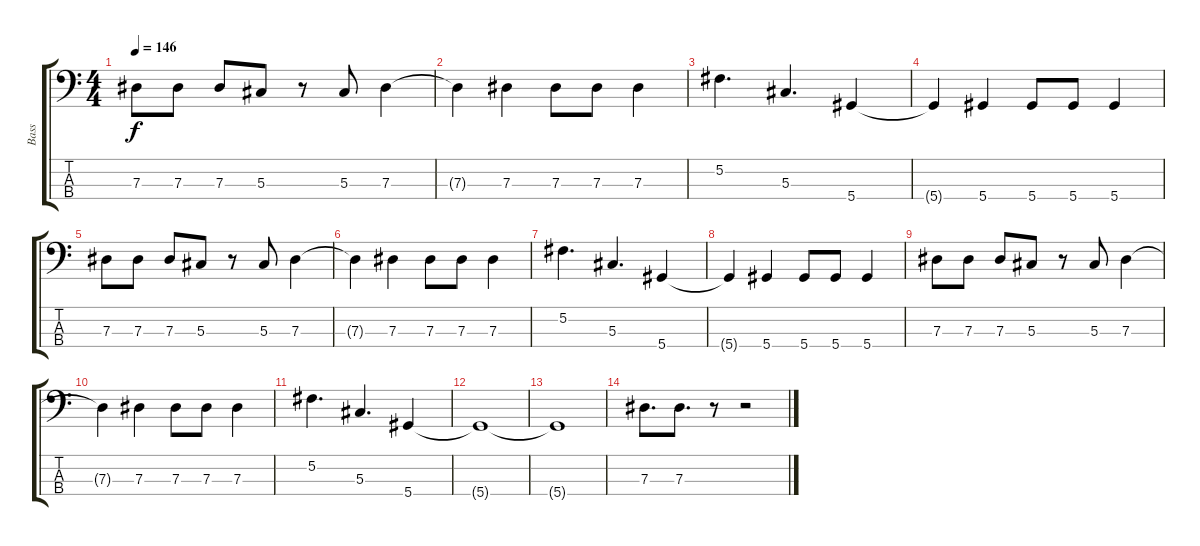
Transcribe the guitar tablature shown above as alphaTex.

\track ("Bass" "Bass") {instrument electricbassfinger}
\staff {score tabs}
\tuning (Gb2 Db2 Ab1 Eb1) {hide}
\ts (4 4)
\tempo 146
\clef f4
\ks c
7.3.8{dy f} 7.3.8 7.3.8 5.3.8 r.8 5.3.8 7.3.4 |
7.3{t}.4 7.3.4 7.3.8 7.3.8 7.3.4 |
5.2.4{d} 5.3.4{d} 5.4.4 |
5.4{t}.4 5.4.4 5.4.8 5.4.8 5.4.4 |
7.3.8 7.3.8 7.3.8 5.3.8 r.8 5.3.8 7.3.4 |
7.3{t}.4 7.3.4 7.3.8 7.3.8 7.3.4 |
5.2.4{d} 5.3.4{d} 5.4.4 |
5.4{t}.4 5.4.4 5.4.8 5.4.8 5.4.4 |
7.3.8 7.3.8 7.3.8 5.3.8 r.8 5.3.8 7.3.4 |
7.3{t}.4 7.3.4 7.3.8 7.3.8 7.3.4 |
5.2.4{d} 5.3.4{d} 5.4.4 |
5.4{t}.1 |
5.4{t}.1 |
7.3.8{d} 7.3.8{d} r.8 r.2
